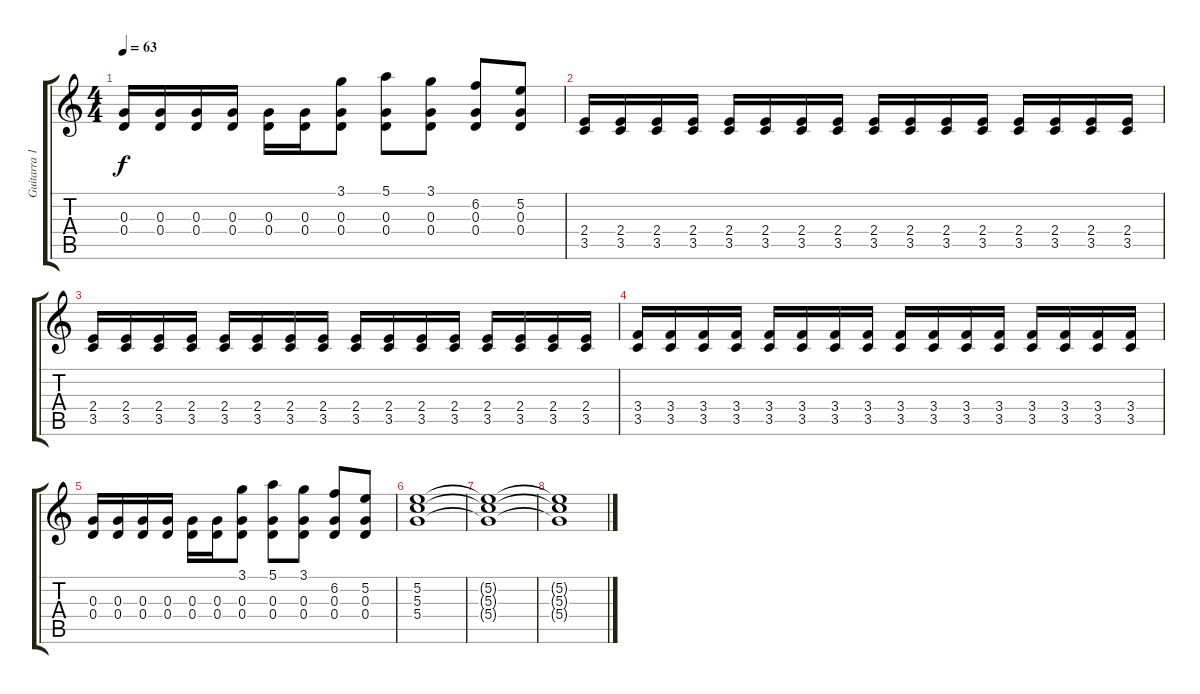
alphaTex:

\track ("Guitarra 1" "Guitarra 1") {instrument electricguitarjazz}
\staff {score tabs}
\tuning (E4 B3 G3 D3 A2 E2) {hide}
\ts (4 4)
\tempo 63
\clef g2
\ks c
(0.3 0.4).16{dy f} (0.3 0.4).16 (0.3 0.4).16 (0.3 0.4).16 (0.3 0.4).16 (0.3 0.4).16 (3.1 0.3 0.4).8 (5.1 0.3 0.4).8 (3.1 0.3 0.4).8 (6.2 0.3 0.4).8 (5.2 0.3 0.4).8 |
(2.4 3.5).16 (2.4 3.5).16 (2.4 3.5).16 (2.4 3.5).16 (2.4 3.5).16 (2.4 3.5).16 (2.4 3.5).16 (2.4 3.5).16 (2.4 3.5).16 (2.4 3.5).16 (2.4 3.5).16 (2.4 3.5).16 (2.4 3.5).16 (2.4 3.5).16 (2.4 3.5).16 (2.4 3.5).16 |
(2.4 3.5).16 (2.4 3.5).16 (2.4 3.5).16 (2.4 3.5).16 (2.4 3.5).16 (2.4 3.5).16 (2.4 3.5).16 (2.4 3.5).16 (2.4 3.5).16 (2.4 3.5).16 (2.4 3.5).16 (2.4 3.5).16 (2.4 3.5).16 (2.4 3.5).16 (2.4 3.5).16 (2.4 3.5).16 |
(3.4 3.5).16 (3.4 3.5).16 (3.4 3.5).16 (3.4 3.5).16 (3.4 3.5).16 (3.4 3.5).16 (3.4 3.5).16 (3.4 3.5).16 (3.4 3.5).16 (3.4 3.5).16 (3.4 3.5).16 (3.4 3.5).16 (3.4 3.5).16 (3.4 3.5).16 (3.4 3.5).16 (3.4 3.5).16 |
(0.3 0.4).16 (0.3 0.4).16 (0.3 0.4).16 (0.3 0.4).16 (0.3 0.4).16 (0.3 0.4).16 (3.1 0.3 0.4).8 (5.1 0.3 0.4).8 (3.1 0.3 0.4).8 (6.2 0.3 0.4).8 (5.2 0.3 0.4).8 |
(5.2 5.3 5.4).1 |
(5.2{t} 5.3{t} 5.4{t}).1{volume 0} |
(5.2{t} 5.3{t} 5.4{t}).1
